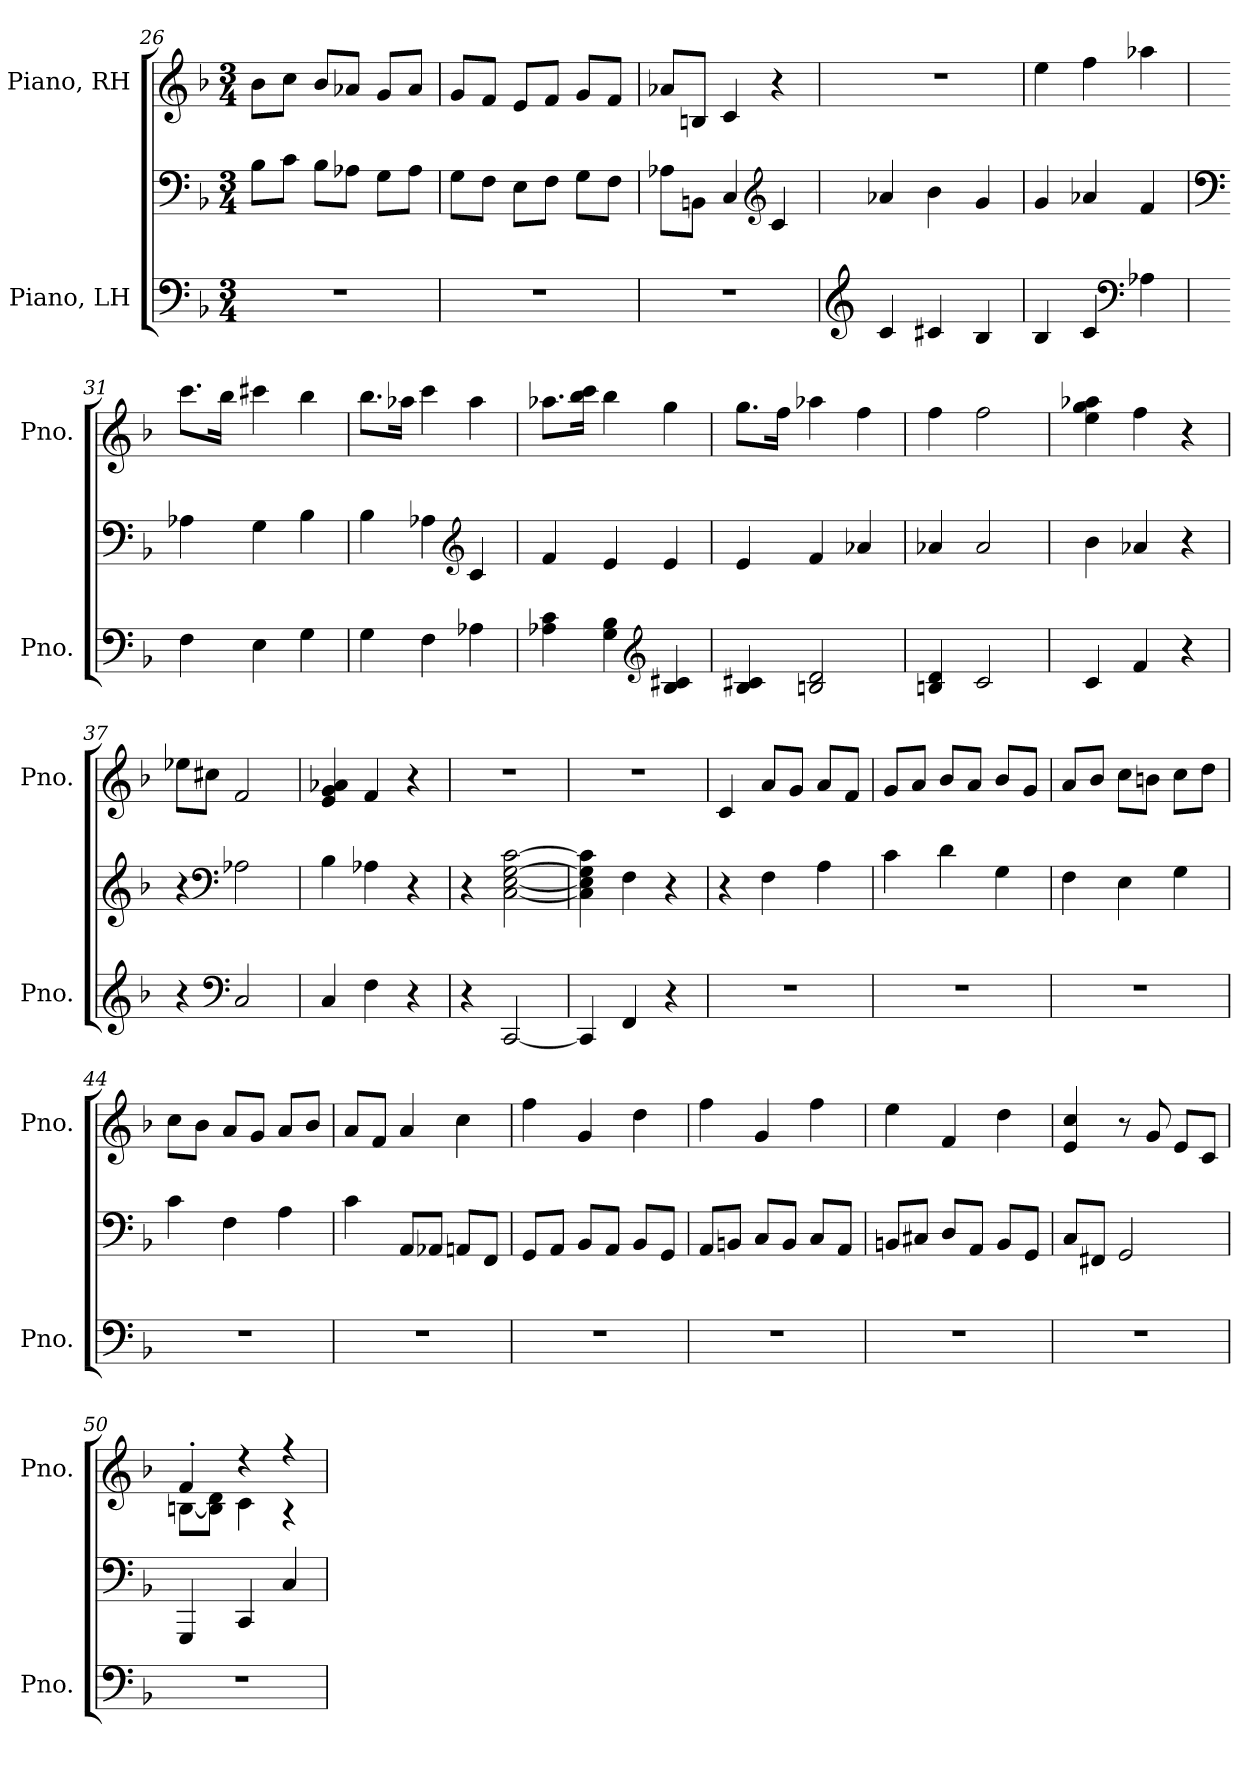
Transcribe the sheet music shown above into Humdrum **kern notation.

**kern	**kern	**kern
*part2	*part2	*part1
*staff3	*staff2	*staff1
*I"Piano, LH	*	*I"Piano, RH
*I'Pno.	*	*I'Pno.
!!LO:PB:g=z
*clefF4	*clefF4	*clefG2
*k[b-]	*k[b-]	*k[b-]
*M3/4	*M3/4	*M3/4
=26	=26	=26
2.r	8B-\L	8b-\L
.	8c\J	8cc\J
.	8B-\L	8b-/L
.	8A-X\J	8a-X/J
.	8G\L	8g/L
.	8A-\J	8a-/J
=27	=27	=27
2.r	8G\L	8g/L
.	8F\J	8f/J
.	8E\L	8e/L
.	8F\J	8f/J
.	8G\L	8g/L
.	8F\J	8f/J
=28	=28	=28
2.r	8A-X\L	8a-X/L
.	8BBn\J	8Bn/J
.	4C/	4c/
*	*clefG2	*
.	4c/	4r
=29	=29	=29
*clefG2	*	*
4c/	4a-X/	2.r
4c#X/	4b-\	.
4B-/	4g/	.
=30	=30	=30
4B-/	4g/	4ee\
4c/	4a-X/	4ff\
*clefF4	*	*
4A-X\	4f/	4aa-X\
!!LO:LB:g=z
=31	=31	=31
*	*clefF4	*
4F\	4A-X\	8.ccc\L
.	.	16bb-\Jk
4E\	4G\	4ccc#X\
4G\	4B-\	4bb-\
=32	=32	=32
4G\	4B-\	8.bb-\L
.	.	16aa-X\Jk
4F\	4A-X\	4ccc\
*	*clefG2	*
4A-X\	4c/	4aa-\
=33	=33	=33
4A-X\ 4c\	4f/	8.aa-X\L
.	.	16bb-\ 16ccc\Jk
4G\ 4B-\	4e/	4bb-\
*clefG2	*	*
4B-/ 4c#X/	4e/	4gg\
=34	=34	=34
4B-/ 4c#X/	4e/	8.gg\L
.	.	16ff\Jk
2Bn/ 2d/	4f/	4aa-X\
.	4a-X/	4ff\
=35	=35	=35
4Bn/ 4d/	4a-X/	4ff\
2c/	2a-/	2ff\
=36	=36	=36
4c/	4b-\	4ee\ 4gg\ 4aa-X\
4f/	4a-X/	4ff\
4r	4r	4r
!!LO:LB:g=z
=37	=37	=37
4r	4r	8ee-X\L
.	.	8cc#X\J
*clefF4	*clefF4	*
2C/	2A-X\	2f/
=38	=38	=38
4C/	4B-\	4e/ 4g/ 4a-X/
4F\	4A-X\	4f/
4r	4r	4r
=39	=39	=39
4r	4r	2.r
[2CC/	[2C\ [2E\ [2G\ [2c\	.
=40	=40	=40
4CC/]	4C\] 4E\] 4G\] 4c\]	2.r
4FF/	4F\	.
4r	4r	.
=41	=41	=41
2.r	4r	4c/
.	4F\	8a/L
.	.	8g/J
.	4A\	8a/L
.	.	8f/J
=42	=42	=42
2.r	4c\	8g/L
.	.	8a/J
.	4d\	8b-/L
.	.	8a/J
.	4G\	8b-/L
.	.	8g/J
=43	=43	=43
2.r	4F\	8a/L
.	.	8b-/J
.	4E\	8cc\L
.	.	8bn\J
.	4G\	8cc\L
.	.	8dd\J
!!LO:LB:g=z
=44	=44	=44
2.r	4c\	8cc\L
.	.	8b-\J
.	4F\	8a/L
.	.	8g/J
.	4A\	8a/L
.	.	8b-/J
=45	=45	=45
2.r	4c\	8a/L
.	.	8f/J
.	8AA/L	4a/
.	8AA-X/J	.
.	8AAn/L	4cc\
.	8FF/J	.
=46	=46	=46
2.r	8GG/L	4ff\
.	8AA/J	.
.	8BB-/L	4g/
.	8AA/J	.
.	8BB-/L	4dd\
.	8GG/J	.
=47	=47	=47
2.r	8AA/L	4ff\
.	8BBn/J	.
.	8C/L	4g/
.	8BB/J	.
.	8C/L	4ff\
.	8AA/J	.
=48	=48	=48
2.r	8BBn/L	4ee\
.	8C#X/J	.
.	8D/L	4f/
.	8AA/J	.
.	8BB/L	4dd\
.	8GG/J	.
!!LO:PB:g=z
=49	=49	=49
2.r	8C/L	4e/ 4cc/
.	8FF#X/J	.
.	2GG/	8r
.	.	8g/
.	.	8e/L
.	.	8c/J
=50	=50	=50
*	*	*^
2.r	4GGG/	4f'/	[8Bn\L
.	.	.	8B\] 8d\J
.	4CC/	4r	4c\
.	4C/	4r	4r
*	*	*v	*v
=	=	=
*-	*-	*-
